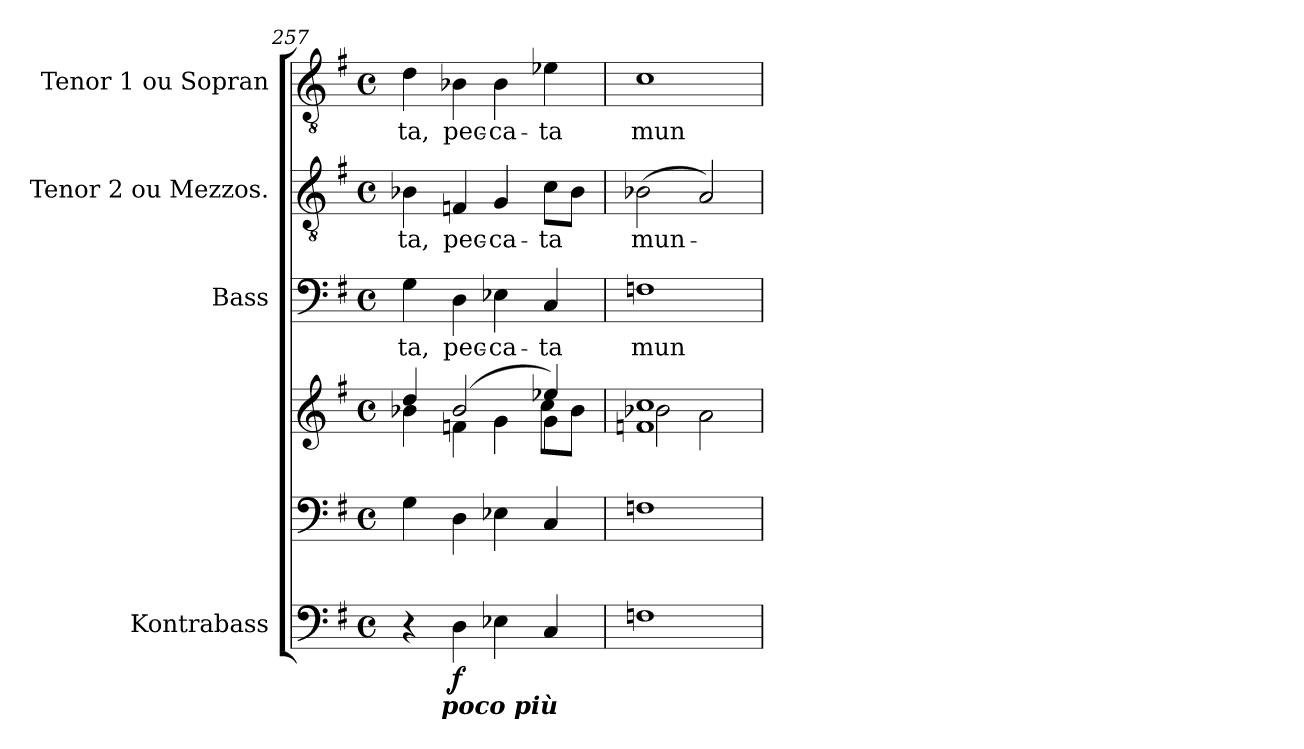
**kern	**dynam	**kern	**kern	**kern	**text	**kern	**text	**kern	**text
*part5	*part5	*part4	*part4	*part3	*part3	*part2	*part2	*part1	*part1
*staff6	*staff6	*staff5	*staff4	*staff3	*staff3	*staff2	*staff2	*staff1	*staff1
*I"Kontrabass	*	*	*	*I"Bass	*	*I"Tenor 2 ou Mezzos.	*	*I"Tenor 1 ou Sopran	*
*I'Kb.	*	*	*	*	*	*	*	*	*
*clefF4	*	*clefF4	*clefG2	*clefF4	*	*clefGv2	*	*clefGv2	*
*ITrd7c12	*	*	*	*	*	*	*	*	*
*k[f#]	*	*k[f#]	*k[f#]	*k[f#]	*	*k[f#]	*	*k[f#]	*
*G:	*	*G:	*G:	*G:	*	*G:	*	*G:	*
*M4/4	*	*M4/4	*M4/4	*M4/4	*	*M4/4	*	*M4/4	*
*met(c)	*	*met(c)	*met(c)	*met(c)	*	*met(c)	*	*met(c)	*
=257	=257	=257	=257	=257	=257	=257	=257	=257	=257
*	*	*	*^	*	*	*	*	*	*
*	*	*	*	*^	*	*	*	*	*	*
!	!	!	!	!	!	!	!LO:LY:b	!	!LO:LY:b	!	!LO:LY:b
*^	*	*	*	*	*	*	*	*	*	*	*
4r	8..ryy	.	4G\	4dd/	4b-X\	2.ryy	4G\	-ta,	4B-X\	-ta,	4d\	-ta,
!	!LO:TX:b:Bi:t=poco più	!	!	!	!	!	!	!	!	!	!	!
.	2ryy	.	.	.	.	.	.	.	.	.	.	.
!	!	!LO:DY:b	!	!	!	!	!	!LO:LY:b	!	!LO:LY:b	!	!LO:LY:b
4DD\	.	f	4D\	(2b-/	4fn\	.	4D\	pec-	4Fn/	pec-	4B-X\	pec-
!	!	!	!	!	!	!	!	!LO:LY:b	!	!LO:LY:b	!	!LO:LY:b
4EE-X\	.	.	4E-X\	.	4g\	.	4E-X\	-ca-	4G/	-ca-	4B-\	-ca-
.	4ryy	.	.	.	.	.	.	.	.	.	.	.
!	!	!	!	!	!	!	!	!LO:LY:b	!	!LO:LY:b	!	!LO:LY:b
4CC/	.	.	4C/	4ee-X/)	4g\	8cc\L	4C/	-ta	8c\L	-ta	4e-X\	-ta
.	.	.	.	.	.	8b-\J	.	.	8B-\J	.	.	.
.	32ryy	.	.	.	.	.	.	.	.	.	.	.
=258	=258	=258	=258	=258	=258	=258	=258	=258	=258	=258	=258	=258
!	!	!	!	!	!	!	!	!LO:LY:b	!	!LO:LY:b	!	!LO:LY:b
*v	*v	*	*	*	*v	*v	*	*	*	*	*	*
1FFn	.	1Fn	1fn 1cc	2b-X\	1Fn	mun-	(>2B-X\	mun-	1c	mun-
.	.	.	.	2a\	.	.	2A/)	.	.	.
*	*	*	*v	*v	*	*	*	*	*	*
=	=	=	=	=	=	=	=	=	=
*-	*-	*-	*-	*-	*-	*-	*-	*-	*-
